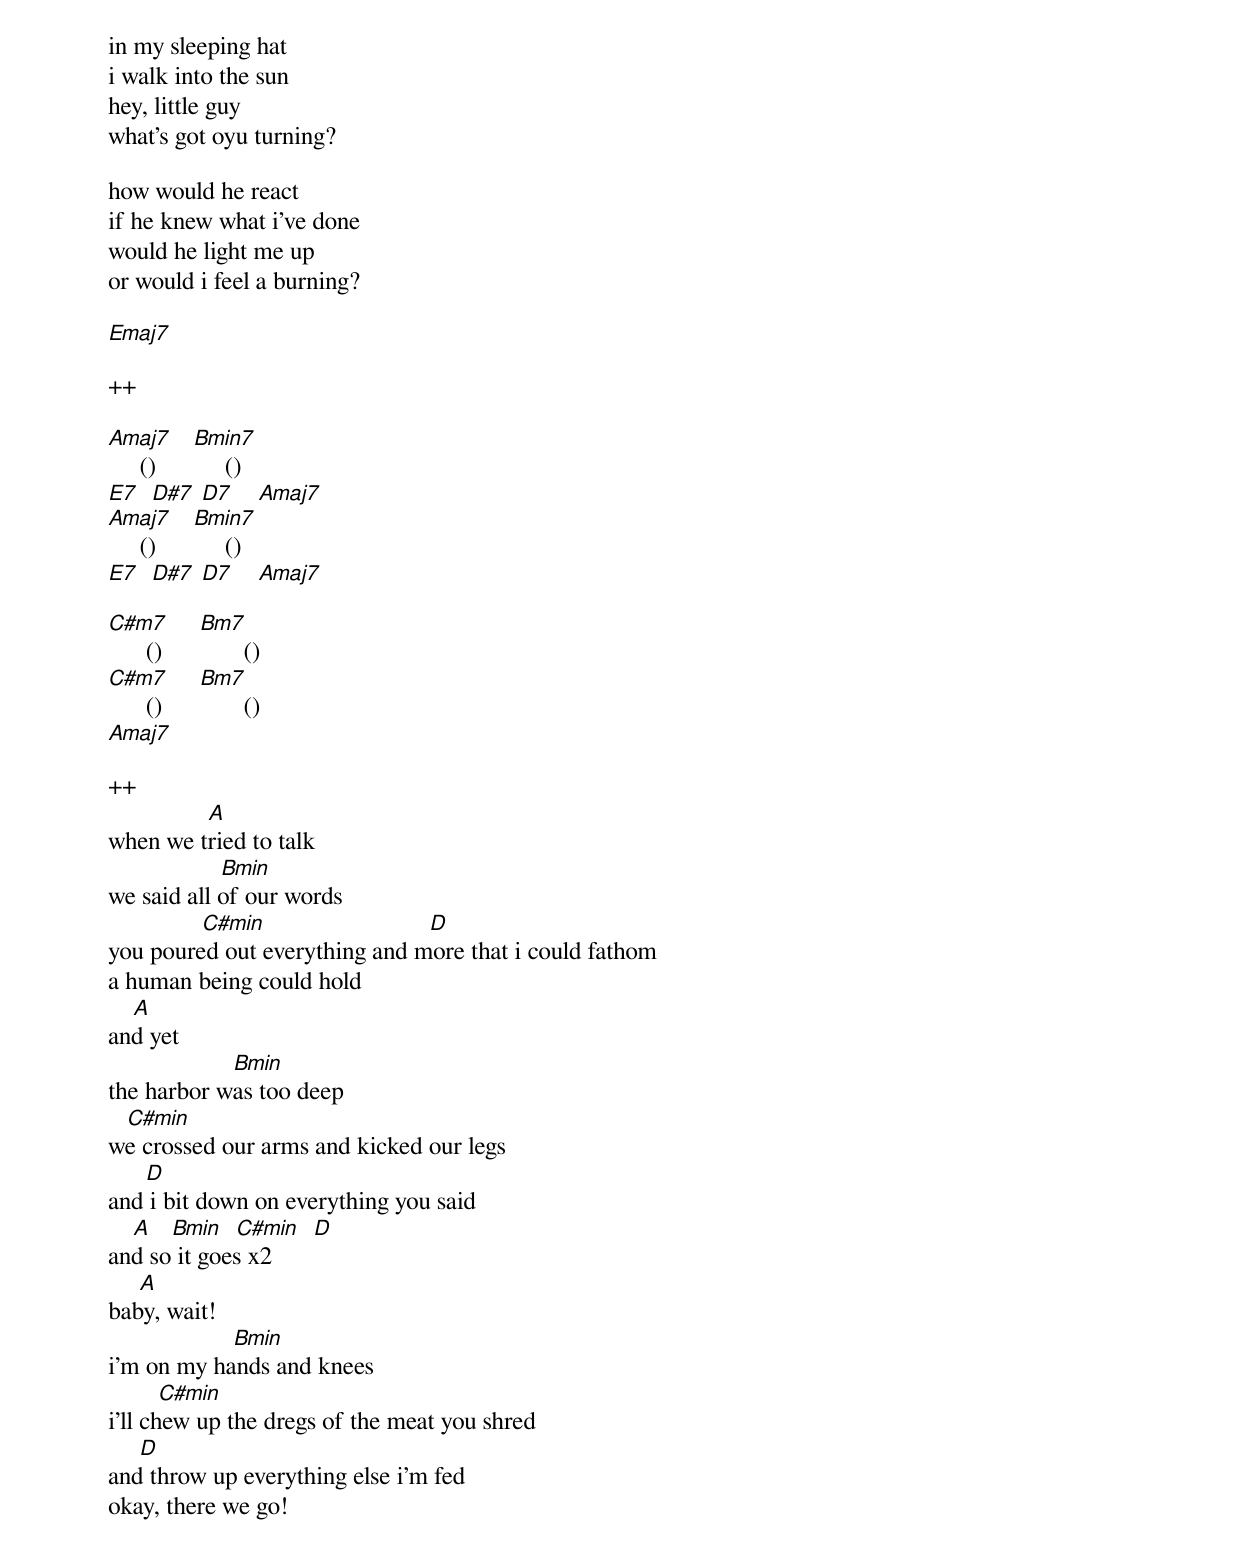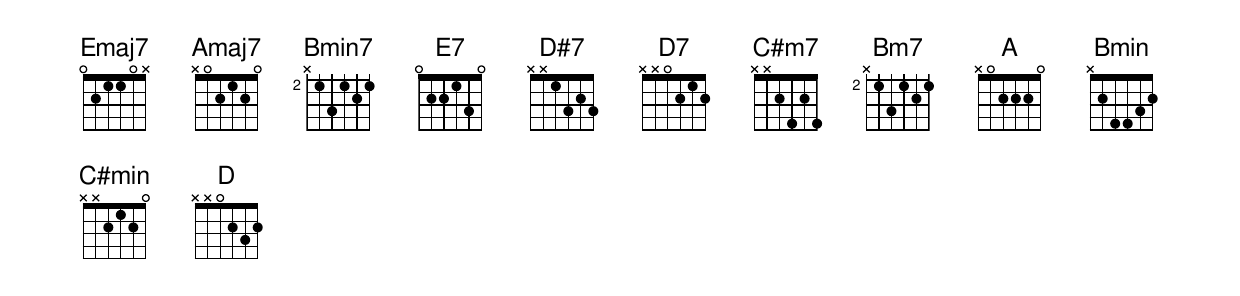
    in my sleeping hat
    i walk into the sun
    hey, little guy
    what's got oyu turning?

    how would he react
    if he knew what i've done
    would he light me up
    or would i feel a burning?

    [Emaj7]

    ++

    [Amaj7]     ()      [Bmin7]     ()
    [E7]  [D#7] [D7]    [Amaj7]
    [Amaj7]     ()      [Bmin7]     ()
    [E7]  [D#7] [D7]    [Amaj7]

    [C#m7]      ()      [Bm7]       ()
    [C#m7]      ()      [Bm7]       ()
    [Amaj7]

    ++
                    [A]
    when we tried to talk
                      [Bmin]
    we said all of our words
                   [C#min]                          [D]
    you poured out everything and more that i could fathom
    a human being could hold
        [A]
    and yet
                        [Bmin]
    the harbor was too deep
       [C#min]
    we crossed our arms and kicked our legs
          [D]
    and i bit down on everything you said
        [A]   [Bmin]  [C#min]  [D]
    and so it goes x2
         [A]
    baby, wait!
                        [Bmin]
    i'm on my hands and knees
            [C#min]
    i'll chew up the dregs of the meat you shred
         [D]
    and throw up everything else i'm fed
    okay, there we go!
